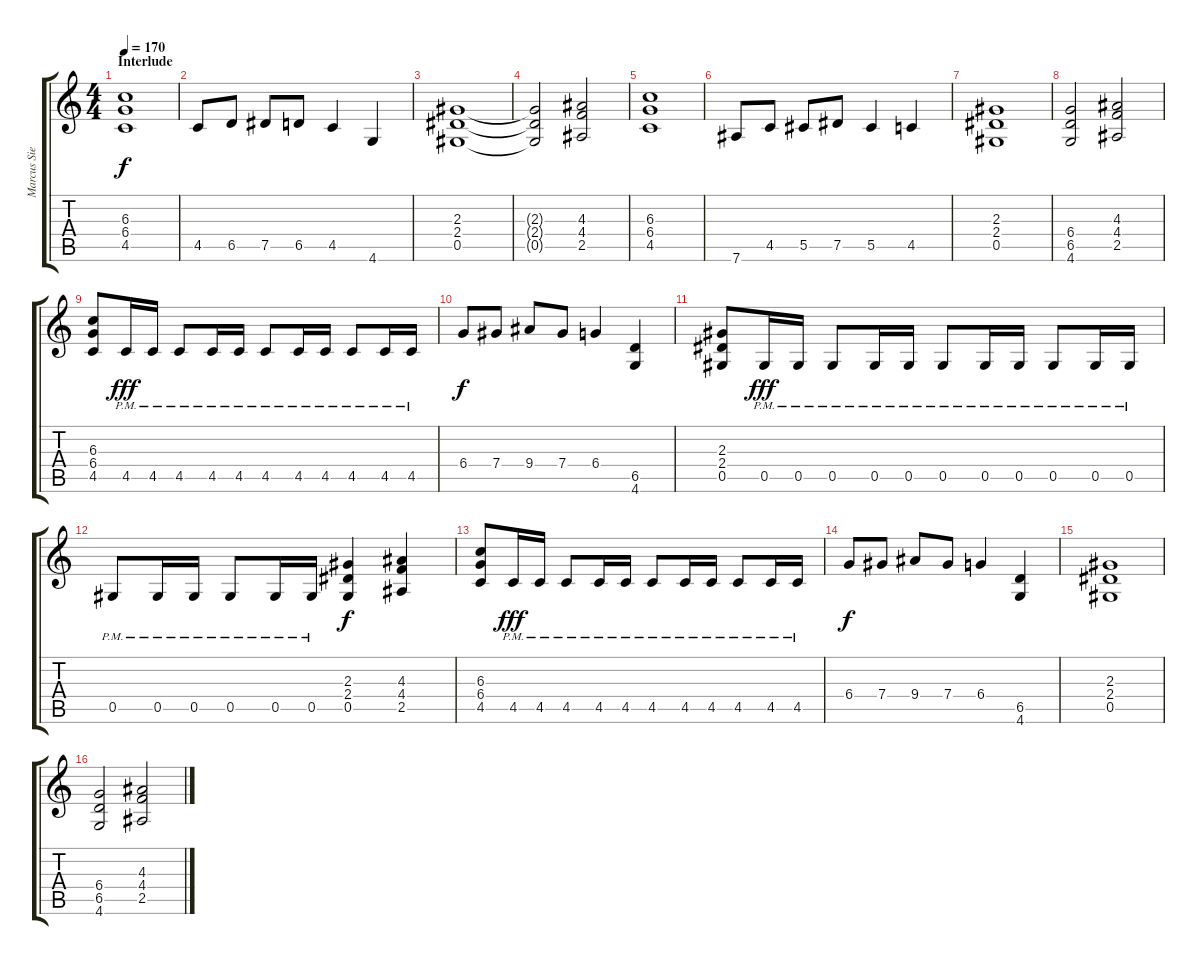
\track ("Marcus Siepen" "Marcus Sie") {instrument distortionguitar}
\staff {score tabs}
\tuning (Eb4 Bb3 Gb3 Db3 Ab2 Eb2) {hide}
\ts (4 4)
\section ("" "Interlude")
\tempo 170
\clef g2
\ks c
(6.3 6.4 4.5).1{dy f} |
4.5.8 6.5.8 7.5.8 6.5.8 4.5.4 4.6.4 |
(2.3 2.4 0.5).1 |
(2.3{t} 2.4{t} 0.5{t}).2 (4.3 4.4 2.5).2 |
(6.3 6.4 4.5).1 |
7.6.8 4.5.8 5.5.8 7.5.8 5.5.4 4.5.4 |
(2.3 2.4 0.5).1 |
(6.4 6.5 4.6).2 (4.3 4.4 2.5).2 |
(6.3 6.4 4.5).8 4.5{pm}.16{dy fff} 4.5{pm}.16 4.5{pm}.8 4.5{pm}.16 4.5{pm}.16 4.5{pm}.8 4.5{pm}.16 4.5{pm}.16 4.5{pm}.8 4.5{pm}.16 4.5{pm}.16 |
6.4.8{dy f} 7.4.8 9.4.8 7.4.8 6.4.4 (6.5 4.6).4 |
(2.3 2.4 0.5).8 0.5{pm}.16{dy fff} 0.5{pm}.16 0.5{pm}.8 0.5{pm}.16 0.5{pm}.16 0.5{pm}.8 0.5{pm}.16 0.5{pm}.16 0.5{pm}.8 0.5{pm}.16 0.5{pm}.16 |
0.5{pm}.8 0.5{pm}.16 0.5{pm}.16 0.5{pm}.8 0.5{pm}.16 0.5{pm}.16 (2.3 2.4 0.5).4{dy f} (4.3 4.4 2.5).4 |
(6.3 6.4 4.5).8 4.5{pm}.16{dy fff} 4.5{pm}.16 4.5{pm}.8 4.5{pm}.16 4.5{pm}.16 4.5{pm}.8 4.5{pm}.16 4.5{pm}.16 4.5{pm}.8 4.5{pm}.16 4.5{pm}.16 |
6.4.8{dy f} 7.4.8 9.4.8 7.4.8 6.4.4 (6.5 4.6).4 |
(2.3 2.4 0.5).1 |
(6.4 6.5 4.6).2 (4.3 4.4 2.5).2
